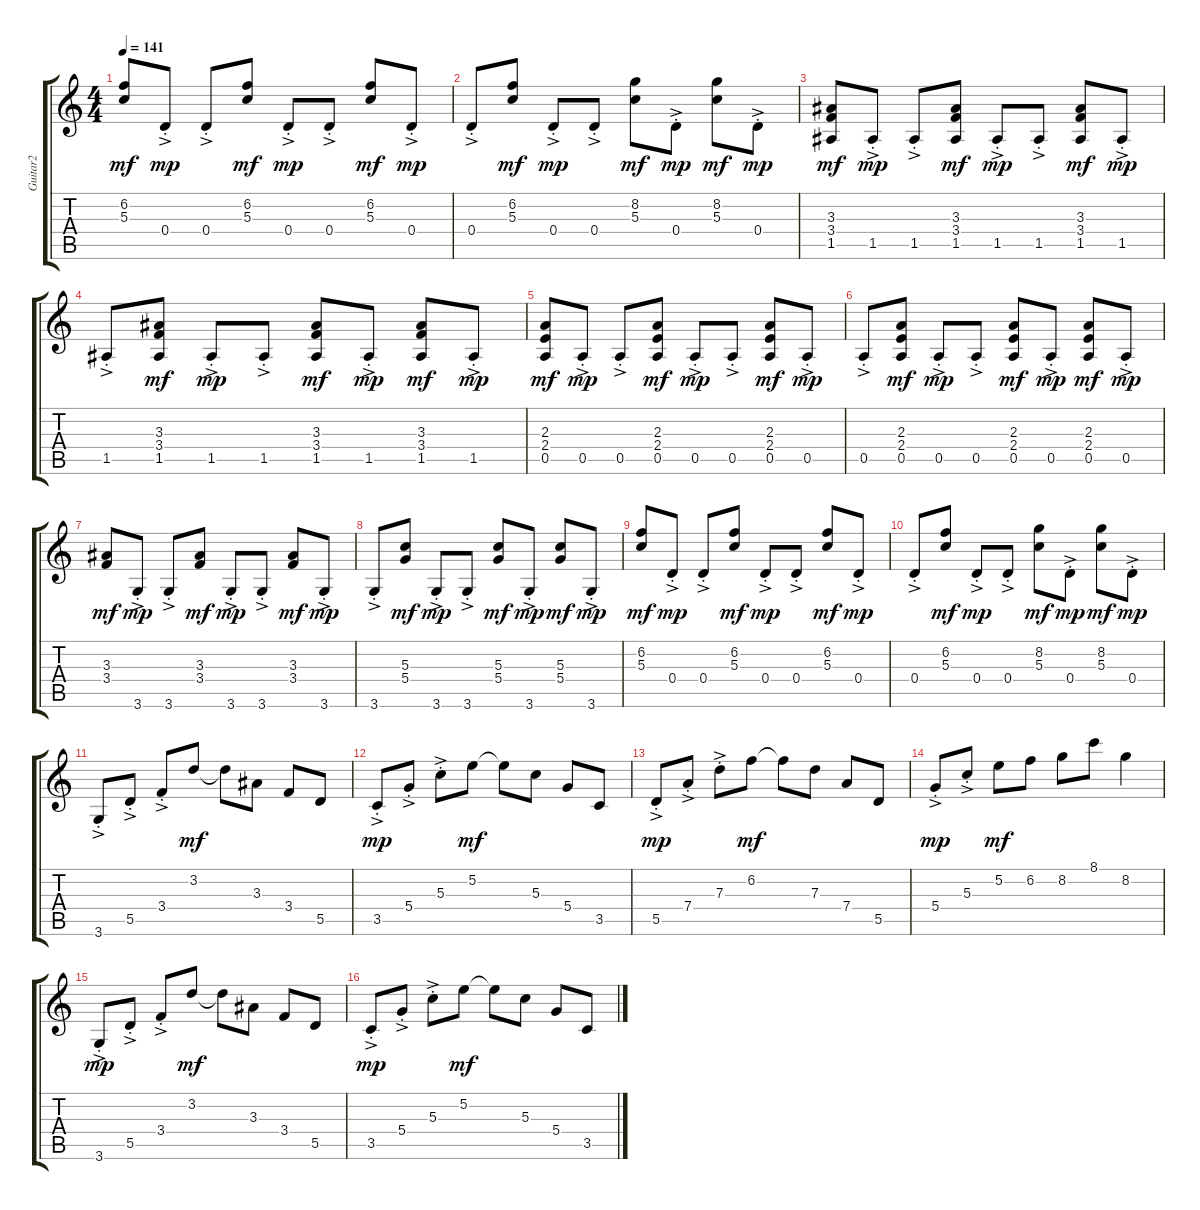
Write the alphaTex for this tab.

\track ("Guitar2" "Guitar2") {instrument electricguitarclean}
\staff {score tabs}
\tuning (E4 B3 G3 D3 A2 E2) {hide}
\ts (4 4)
\tempo 141
\clef g2
\ks c
(6.2 5.3).8{dy mf} 0.4{ac st}.8{dy mp} 0.4{ac st}.8 (6.2 5.3).8{dy mf} 0.4{ac st}.8{dy mp} 0.4{ac st}.8 (6.2 5.3).8{dy mf} 0.4{ac st}.8{dy mp} |
0.4{ac st}.8 (6.2 5.3).8{dy mf} 0.4{ac st}.8{dy mp} 0.4{ac st}.8 (8.2 5.3).8{dy mf} 0.4{ac st}.8{dy mp} (8.2 5.3).8{dy mf} 0.4{ac st}.8{dy mp} |
(3.3 3.4 1.5).8{dy mf} 1.5{ac st}.8{dy mp} 1.5{ac st}.8 (3.3 3.4 1.5).8{dy mf} 1.5{ac st}.8{dy mp} 1.5{ac st}.8 (3.3 3.4 1.5).8{dy mf} 1.5{ac st}.8{dy mp} |
1.5{ac st}.8 (3.3 3.4 1.5).8{dy mf} 1.5{ac st}.8{dy mp} 1.5{ac st}.8 (3.3 3.4 1.5).8{dy mf} 1.5{ac st}.8{dy mp} (3.3 3.4 1.5).8{dy mf} 1.5{ac st}.8{dy mp} |
(2.3 2.4 0.5).8{dy mf} 0.5{ac st}.8{dy mp} 0.5{ac st}.8 (2.3 2.4 0.5).8{dy mf} 0.5{ac st}.8{dy mp} 0.5{ac st}.8 (2.3 2.4 0.5).8{dy mf} 0.5{ac st}.8{dy mp} |
0.5{ac st}.8 (2.3 2.4 0.5).8{dy mf} 0.5{ac st}.8{dy mp} 0.5{ac st}.8 (2.3 2.4 0.5).8{dy mf} 0.5{ac st}.8{dy mp} (2.3 2.4 0.5).8{dy mf} 0.5{ac st}.8{dy mp} |
(3.3 3.4).8{dy mf} 3.6{ac st}.8{dy mp} 3.6{ac st}.8 (3.3 3.4).8{dy mf} 3.6{ac st}.8{dy mp} 3.6{ac st}.8 (3.3 3.4).8{dy mf} 3.6{ac st}.8{dy mp} |
3.6{ac st}.8 (5.3 5.4).8{dy mf} 3.6{ac st}.8{dy mp} 3.6{ac st}.8 (5.3 5.4).8{dy mf} 3.6{ac st}.8{dy mp} (5.3 5.4).8{dy mf} 3.6{ac st}.8{dy mp} |
(6.2 5.3).8{dy mf} 0.4{ac st}.8{dy mp} 0.4{ac st}.8 (6.2 5.3).8{dy mf} 0.4{ac st}.8{dy mp} 0.4{ac st}.8 (6.2 5.3).8{dy mf} 0.4{ac st}.8{dy mp} |
0.4{ac st}.8 (6.2 5.3).8{dy mf} 0.4{ac st}.8{dy mp} 0.4{ac st}.8 (8.2 5.3).8{dy mf} 0.4{ac st}.8{dy mp} (8.2 5.3).8{dy mf} 0.4{ac st}.8{dy mp} |
3.6{ac st}.8 5.5{ac st}.8 3.4{ac st}.8 3.2.8{dy mf} 3.2{t}.8 3.3.8 3.4.8 5.5.8 |
3.5{ac st}.8{dy mp} 5.4{ac st}.8 5.3{ac st}.8 5.2.8{dy mf} 5.2{t}.8 5.3.8 5.4.8 3.5.8 |
5.5{ac st}.8{dy mp} 7.4{ac st}.8 7.3{ac st}.8 6.2.8{dy mf} 6.2{t}.8 7.3.8 7.4.8 5.5.8 |
5.4{ac st}.8{dy mp} 5.3{ac st}.8 5.2.8{dy mf} 6.2.8 8.2.8 8.1.8 8.2.4 |
3.6{ac st}.8{dy mp} 5.5{ac st}.8 3.4{ac st}.8 3.2.8{dy mf} 3.2{t}.8 3.3.8 3.4.8 5.5.8 |
3.5{ac st}.8{dy mp} 5.4{ac st}.8 5.3{ac st}.8 5.2.8{dy mf} 5.2{t}.8 5.3.8 5.4.8 3.5.8
